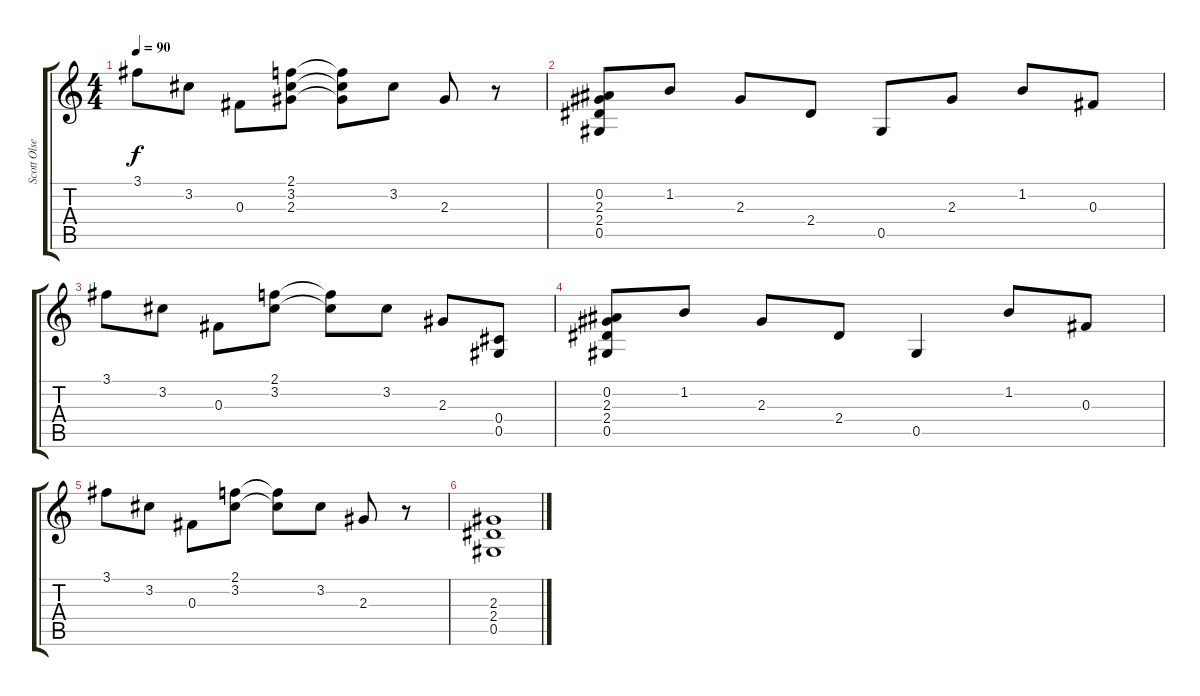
\track ("Scott Olsen" "Scott Olse") {instrument acousticguitarsteel}
\staff {score tabs}
\tuning (Eb4 Bb3 Gb3 Db3 Ab2 Eb2) {hide}
\ts (4 4)
\tempo 90
\clef g2
\ks c
3.1.8{dy f} 3.2.8 0.3.8 (2.1 3.2 2.3).8 (2.1{t} 3.2{t} 2.3{t}).8 3.2.8 2.3.8 r.8 |
(0.2 2.3 2.4 0.5).8 1.2.8 2.3.8 2.4.8 0.5.8 2.3.8 1.2.8 0.3.8 |
3.1.8 3.2.8 0.3.8 (2.1 3.2).8 (2.1{t} 3.2{t}).8 3.2.8 2.3.8 (0.4 0.5).8 |
(0.2 2.3 2.4 0.5).8 1.2.8 2.3.8 2.4.8 0.5.4 1.2.8 0.3.8 |
3.1.8 3.2.8 0.3.8 (2.1 3.2).8 (2.1{t} 3.2{t}).8 3.2.8 2.3.8 r.8 |
(2.3 2.4 0.5).1
